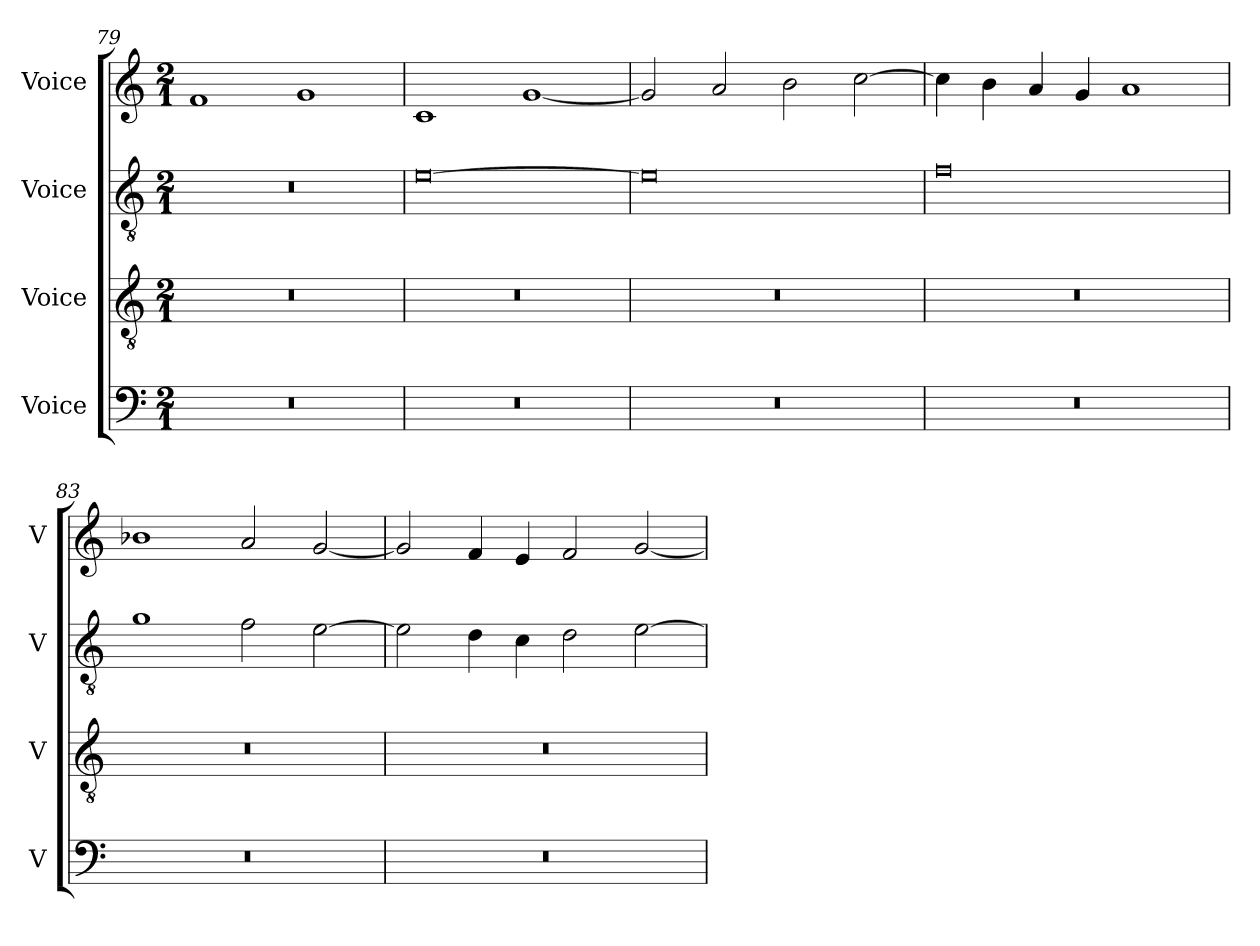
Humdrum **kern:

**kern	**kern	**kern	**kern
*part4	*part3	*part2	*part1
*staff4	*staff3	*staff2	*staff1
*I"Voice	*I"Voice	*I"Voice	*I"Voice
*I'V	*I'V	*I'V	*I'V
!!LO:LB:g=z
*clefF4	*clefGv2	*clefGv2	*clefG2
*k[]	*k[]	*k[]	*k[]
*M2/1	*M2/1	*M2/1	*M2/1
=79	=79	=79	=79
0r	0r	0r	1f
.	.	.	1g
=80	=80	=80	=80
0r	0r	[0e	1c
.	.	.	[1g
=81	=81	=81	=81
0r	0r	0e]	2g/]
.	.	.	2a/
.	.	.	2b\
.	.	.	[2cc\
=82	=82	=82	=82
0r	0r	0f	4cc\]
.	.	.	4b\
.	.	.	4a/
.	.	.	4g/
.	.	.	1a
!!LO:PB:g=z
=83	=83	=83	=83
0r	0r	1g	1b-X
.	.	2f\	2a/
.	.	[2e\	[2g/
=84	=84	=84	=84
0r	0r	2e\]	2g/]
.	.	4d\	4f/
.	.	4c\	4e/
.	.	2d\	2f/
.	.	[2e\	[2g/
=	=	=	=
*-	*-	*-	*-
